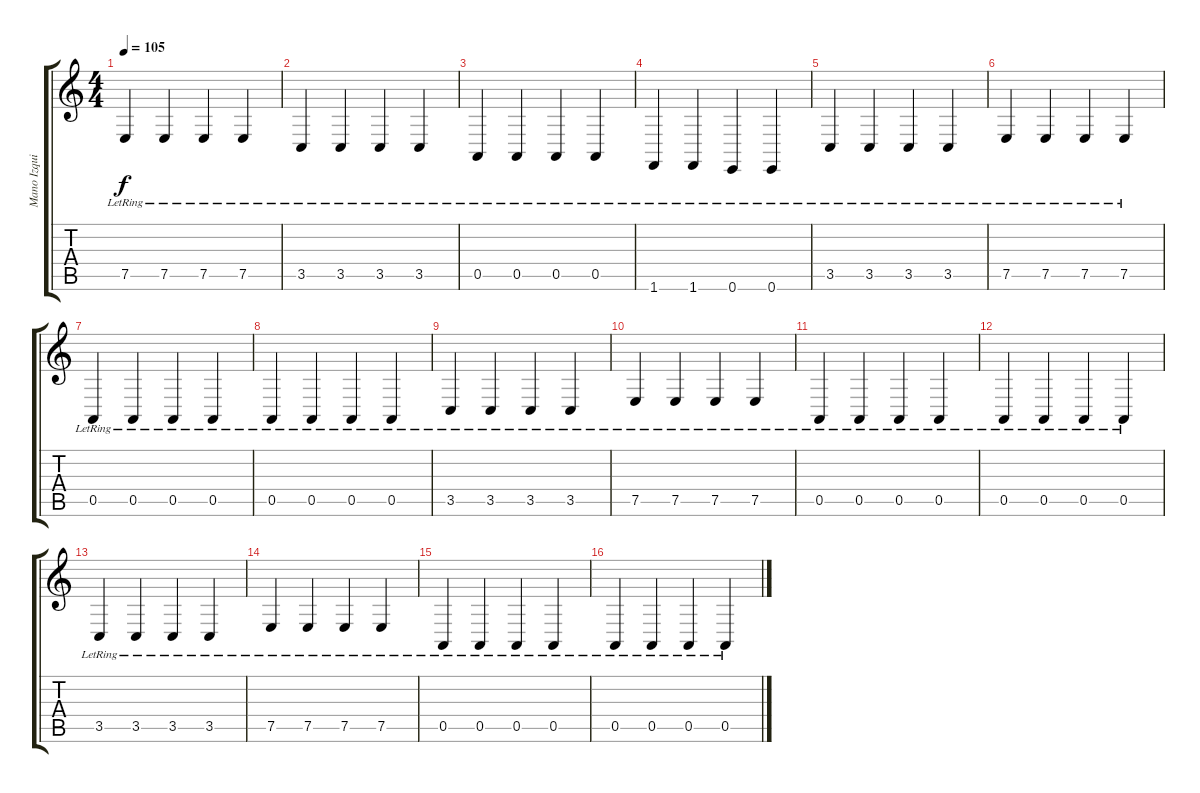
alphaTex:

\track ("Mano Izquierda" "Mano Izqui") {instrument acousticgrandpiano}
\staff {score tabs}
\tuning (E4 B3 G3 D3 A2 E2) {hide}
\ts (4 4)
\tempo 105
\clef g2
\ks c
7.5{lr}.4{dy f} 7.5{lr}.4 7.5{lr}.4 7.5{lr}.4 |
3.5{lr}.4 3.5{lr}.4 3.5{lr}.4 3.5{lr}.4 |
0.5{lr}.4 0.5{lr}.4 0.5{lr}.4 0.5{lr}.4 |
1.6{lr}.4 1.6{lr}.4 0.6{lr}.4 0.6{lr}.4 |
3.5{lr}.4 3.5{lr}.4 3.5{lr}.4 3.5{lr}.4 |
7.5{lr}.4 7.5{lr}.4 7.5{lr}.4 7.5{lr}.4 |
0.5{lr}.4 0.5{lr}.4 0.5{lr}.4 0.5{lr}.4 |
0.5{lr}.4 0.5{lr}.4 0.5{lr}.4 0.5{lr}.4 |
3.5{lr}.4 3.5{lr}.4 3.5{lr}.4 3.5{lr}.4 |
7.5{lr}.4 7.5{lr}.4 7.5{lr}.4 7.5{lr}.4 |
0.5{lr}.4 0.5{lr}.4 0.5{lr}.4 0.5{lr}.4 |
0.5{lr}.4 0.5{lr}.4 0.5{lr}.4 0.5{lr}.4 |
3.5{lr}.4 3.5{lr}.4 3.5{lr}.4 3.5{lr}.4 |
7.5{lr}.4 7.5{lr}.4 7.5{lr}.4 7.5{lr}.4 |
0.5{lr}.4 0.5{lr}.4 0.5{lr}.4 0.5{lr}.4 |
0.5{lr}.4 0.5{lr}.4 0.5{lr}.4 0.5{lr}.4
